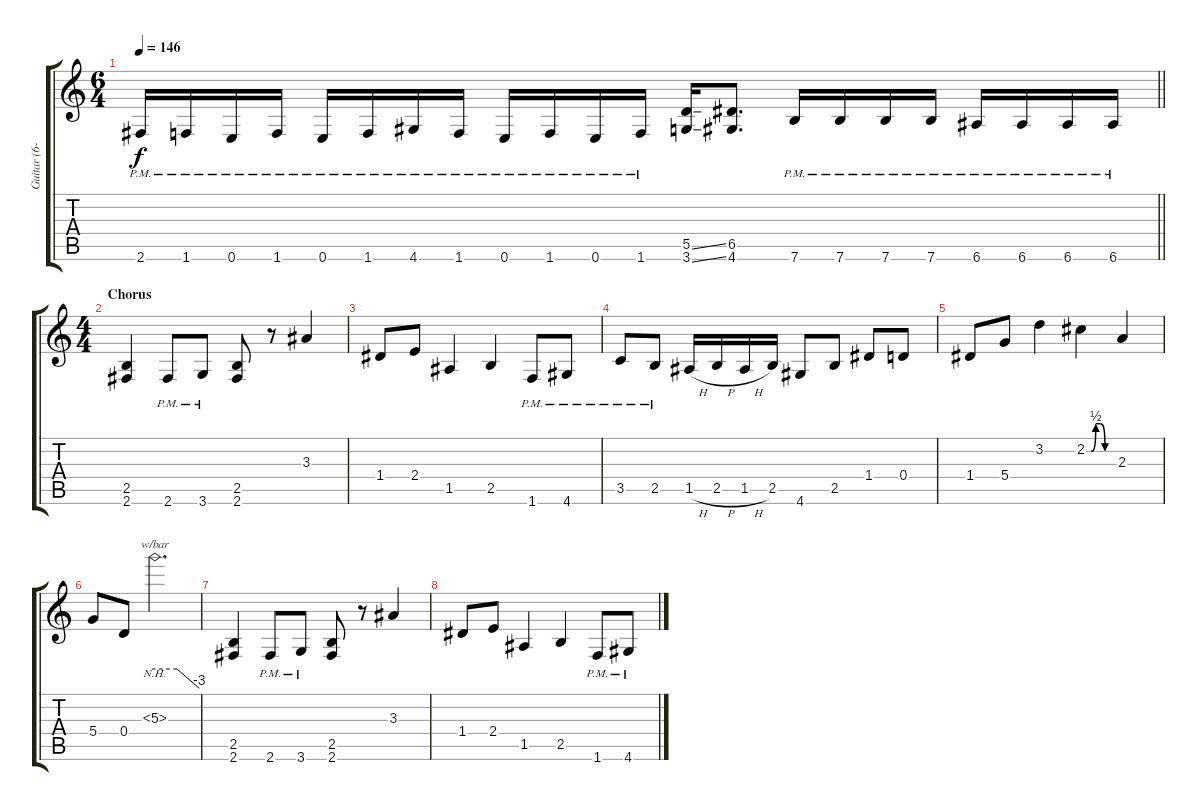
\track ("Guitar (6-string)" "Guitar (6-") {instrument distortionguitar}
\staff {score tabs}
\tuning (E4 B3 G3 D3 A2 E2) {hide}
\ts (6 4)
\tempo 146
\clef g2
\barLineRight lightlight
\ks c
2.6{pm}.16{dy f} 1.6{pm}.16 0.6{pm}.16 1.6{pm}.16 0.6{pm}.16 1.6{pm}.16 4.6{pm}.16 1.6{pm}.16 0.6{pm}.16 1.6{pm}.16 0.6{pm}.16 1.6{pm}.16 (5.5{ss} 3.6{ss}).16 (6.5 4.6).8{d} 7.6{pm}.16 7.6{pm}.16 7.6{pm}.16 7.6{pm}.16 6.6{pm}.16 6.6{pm}.16 6.6{pm}.16 6.6{pm}.16 |
\ts (4 4)
\section ("" "Chorus")
(2.5 2.6).4 2.6{pm}.8 3.6{pm}.8 (2.5 2.6).8 r.8 3.3.4 |
1.4.8 2.4.8 1.5.4 2.5.4 1.6{pm}.8 4.6{pm}.8 |
3.5{pm}.8 2.5{pm}.8 1.5{h}.16 2.5{h}.16 1.5{h}.16 2.5.16 4.6.8 2.5.8 1.4.8 0.4.8 |
1.4.8 5.4.8 3.2.4 2.2{be (custom 0 0 10 0 20 2 30 2 40 0 60 0)}.4 2.3.4 |
5.4.8 0.4.8 5.3{nh}.2{d tbe (custom default 0 0 30 0 60 -12)} |
(2.5 2.6).4 2.6{pm}.8 3.6{pm}.8 (2.5 2.6).8 r.8 3.3.4 |
1.4.8 2.4.8 1.5.4 2.5.4 1.6{pm}.8 4.6{pm}.8
